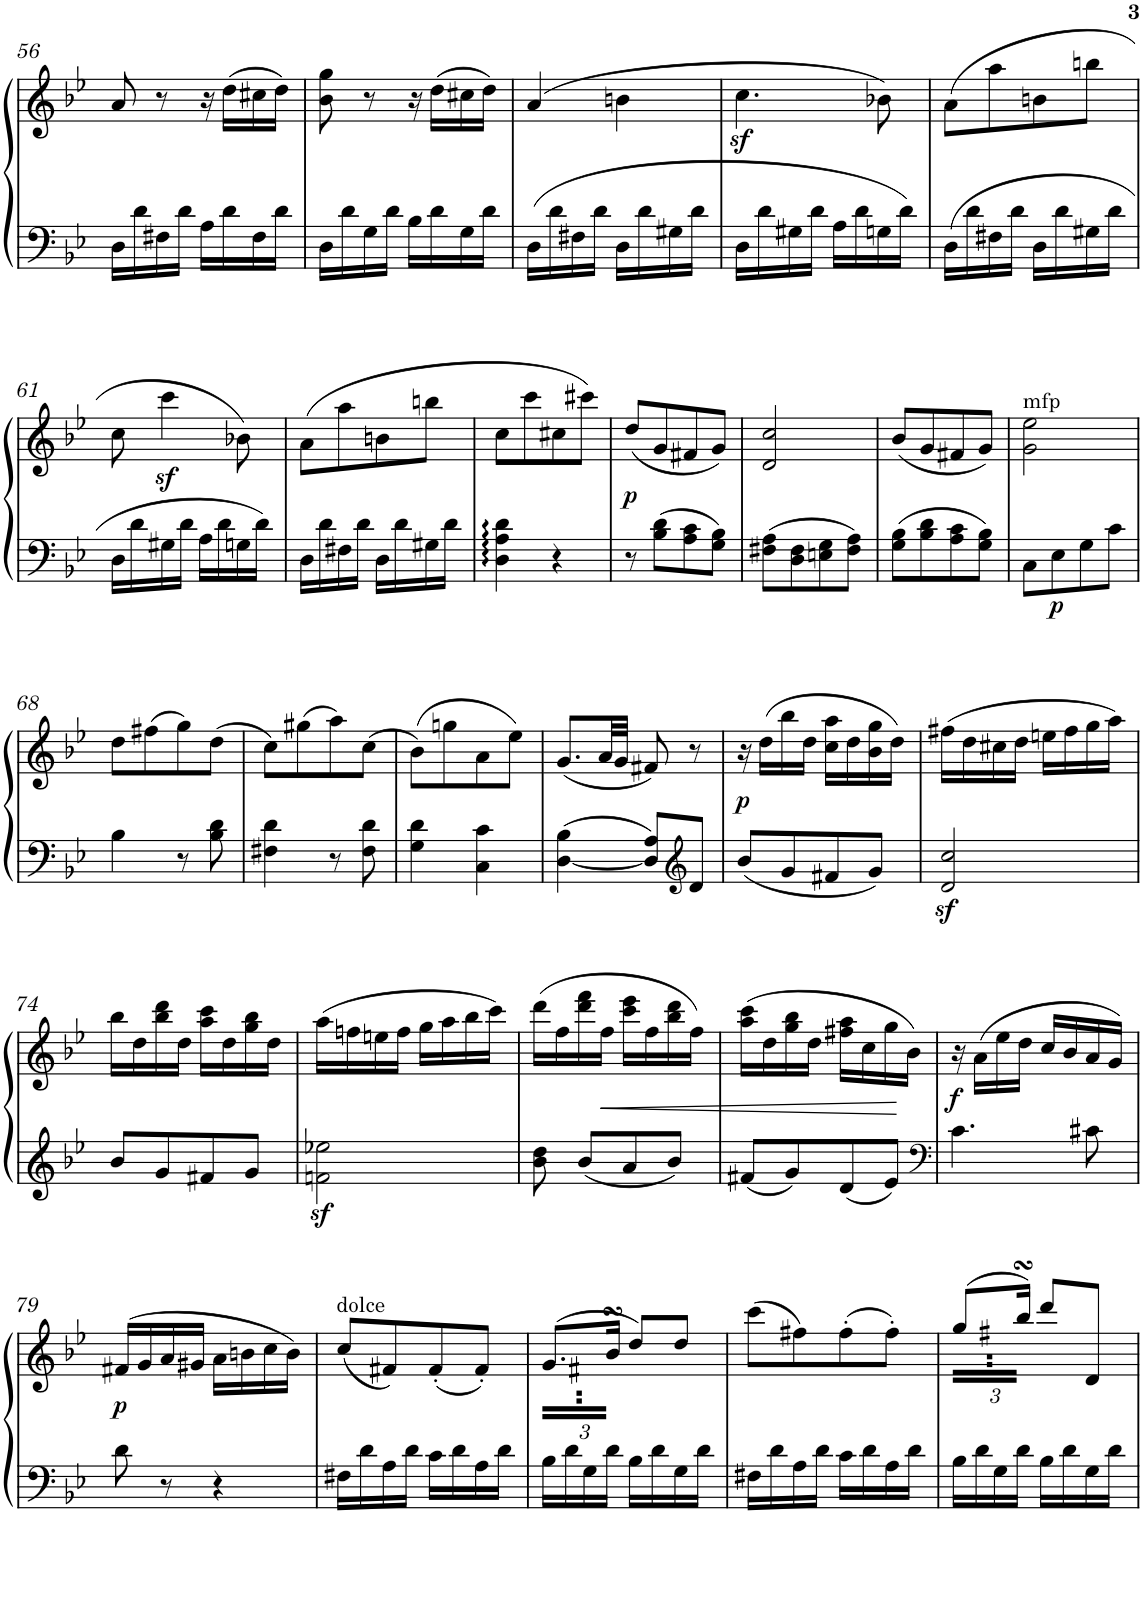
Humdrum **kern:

**kern	**kern	**dynam
*part1	*part1	*part1
*staff2	*staff1	*staff1/2
*I"Piano	*	*
*I'Pno.	*	*
!!LO:PB:g=z
*clefF4	*clefG2	*
*k[b-e-]	*k[b-e-]	*
*B-:	*B-:	*
*M2/4	*M2/4	*
=56	=56	=56
16D\LL	8a/	.
16d\	.	.
16F#X\	8r	.
16d\JJ	.	.
16A\LL	16r	.
16d\	(>16dd\LL	.
16F#\	16cc#X\	.
16d\JJ	16dd\JJ)	.
=57	=57	=57
16D\LL	8b-\ 8gg\	.
16d\	.	.
16G\	8r	.
16d\JJ	.	.
16B-\LL	16r	.
16d\	(>16dd\LL	.
16G\	16cc#X\	.
16d\JJ	16dd\JJ)	.
=58	=58	=58
16D\LL	(>4a/	.
16d\	.	.
16F#X\	.	.
16d\JJ	.	.
16D\LL	4bn\	.
16d\	.	.
16G#X\	.	.
16d\JJ	.	.
=59	=59	=59
16D\LL	4.ccz<\	.
16d\	.	.
16G#X\	.	.
16d\JJ	.	.
16A\LL	.	.
16d\	.	.
16Gn\	8b-X\)	.
16d\JJ	.	.
=60	=60	=60
16D\LL	(>8a\L	.
16d\	.	.
16F#X\	8aa\	.
16d\JJ	.	.
16D\LL	8bn\	.
16d\	.	.
16G#X\	8bbn\J	.
16d\JJ	.	.
!!LO:LB:g=z
=61	=61	=61
16D\LL	8cc\	.
16d\	.	.
16G#X\	4cccz<\	.
16d\JJ	.	.
16A\LL	.	.
16d\	.	.
16Gn\	8b-X\)	.
16d\JJ	.	.
=62	=62	=62
16D\LL	(>8a\L	.
16d\	.	.
16F#X\	8aa\	.
16d\JJ	.	.
16D\LL	8bn\	.
16d\	.	.
16G#X\	8bbn\J	.
16d\JJ	.	.
=63	=63	=63
4D\: 4A\: 4d\:	8cc\L	.
.	8ccc\	.
4r	8cc#X\	.
.	8ccc#X\J)	.
=64	=64	=64
!	!	!LO:DY:b
8r	(<8dd/L	p
8B-\ 8d\L	8g/	.
8A\ 8c\	8f#X/	.
8G\ 8B-\J	8g/J)	.
=65	=65	=65
8F#X\ 8A\L	2d/ 2cc/	.
8D\ 8F#\	.	.
8En\ 8G\	.	.
8F#\ 8A\J	.	.
=66	=66	=66
8G\ 8B-\L	(<8b-/L	.
8B-\ 8d\	8g/	.
8A\ 8c\	8f#X/	.
8G\ 8B-\J	8g/J)	.
=67	=67	=67
!	!LO:TX:a:t=mfp	!
8C\L	2g\ 2ee-\	.
!	!	!LO:DY:b=2
8E-\	.	p
8G\	.	.
8c\J	.	.
!!LO:LB:g=z
=68	=68	=68
4B-\	8dd\L	.
.	(>8ff#X\	.
8r	8gg\)	.
8B-\ 8d\	(>8dd\J	.
=69	=69	=69
4F#X\ 4d\	8cc\L)	.
.	(>8gg#X\	.
8r	8aa\)	.
8F#\ 8d\	(>8cc\J	.
=70	=70	=70
4G\ 4d\	(>8b-\L)	.
.	8ggn\	.
4C\ 4c\	8a\	.
.	8ee-\J)	.
=71	=71	=71
[4D\ 4B-\	(<8.g/L	.
.	32a/LL	.
.	32g/JJJ	.
8D/] 8A/L	8f#X/)	.
*clefG2	*	*
8d/J	8r	.
=72	=72	=72
!	!	!LO:DY:b
8b-/L	16r	p
.	(>16dd\LL	.
8g/	16bb-\	.
.	16dd\JJ	.
8f#X/	16cc\ 16aa\LL	.
.	16dd\	.
8g/J	16b-\ 16gg\	.
.	16dd\JJ)	.
=73	=73	=73
2d/z< 2cc/z<	(>16ff#X\LL	.
.	16dd\	.
.	16cc#X\	.
.	16dd\JJ	.
.	16een\LL	.
.	16ff#\	.
.	16gg\	.
.	16aa\JJ)	.
!!LO:LB:g=z
=74	=74	=74
8b-/L	16bb-\LL	.
.	16dd\	.
8g/	16bb-\ 16ddd\	.
.	16dd\JJ	.
8f#X/	16aa\ 16ccc\LL	.
.	16dd\	.
8g/J	16gg\ 16bb-\	.
.	16dd\JJ	.
=75	=75	=75
2fn\z< 2ee-X\z<	(>16aa\LL	.
.	16ffn\	.
.	16een\	.
.	16ff\JJ	.
.	16gg\LL	.
.	16aa\	.
.	16bb-\	.
.	16ccc\JJ)	.
=76	=76	=76
8b-\ 8dd\	(>16ddd\LL	.
.	16ff\	.
8b-/L	16ddd\ 16fff\	.
!	!	!LO:HP:b
.	16ff\JJ	<
8a/	16ccc\ 16eee-\LL	.
.	16ff\	.
8b-/J	16bb-\ 16ddd\	.
.	16ff\JJ)	.
=77	=77	=77
8f#X/L	(>16aa\ 16ccc\LL	.
.	16dd\	.
8g/	16gg\ 16bb-\	.
.	16dd\JJ	.
8d/	16ff#X\ 16aa\LL	.
.	16cc\	.
8e-/J	16gg\	.
.	16b-\JJ)	[
=78	=78	=78
*clefF4	*	*
!	!	!LO:DY:b
4.c\	16r	f
.	(>16a\LL	.
.	16ee-\	.
.	16dd\JJ	.
.	16cc/LL	.
.	16b-/	.
8c#X\	16a/	.
.	16g/JJ)	.
!!LO:LB:g=z
=79	=79	=79
!	!	!LO:DY:b
8d\	(>16f#X/LL	p
.	16g/	.
8r	16a/	.
.	16g#X/JJ	.
4r	16a\LL	.
.	16bn\	.
.	16cc\	.
.	16b\JJ)	.
=80	=80	=80
!	!LO:TX:a:t=dolce	!
16F#X\LL	(<8cc/L	.
16d\	.	.
16A\	8f#X/)	.
16d\JJ	.	.
16c\LL	(<8f#'/	.
16d\	.	.
16A\	8f#'/J)	.
16d\JJ	.	.
=81	=81	=81
*	*^	*
16B-\LL	(>8.g/L	16.gLL	.
16d\	.	.	.
*	*	*Xbrackettup	*
.	.	96aLL	.
.	.	96g	.
.	.	96f#XJJ	.
16G\	.	16g	.
16d\JJ	16b-sSSs/Jk	16b-JJ	.
16B-\LL	8dd/L)	4ryy	.
16d\	.	.	.
16G\	8dd/J	.	.
16d\JJ	.	.	.
*	*v	*v	*
=82	=82	=82
16F#X\LL	(>8ccc\L	.
16d\	.	.
16A\	8ff#X\)	.
16d\JJ	.	.
16c\LL	(>8ff#'\	.
16d\	.	.
16A\	8ff#'\J)	.
16d\JJ	.	.
=83	=83	=83
*	*^	*
16B-\LL	(>8.gg/L	16.ggLL	.
16d\	.	.	.
.	.	96aaLL	.
.	.	96gg	.
.	.	96ff#XJJ	.
16G\	.	16gg	.
16d\JJ	16bb-sSSs/Jk)	16bb-JJ	.
16B-\LL	8ddd/L	4ryy	.
16d\	.	.	.
16G\	8d/J	.	.
16d\JJ	.	.	.
*	*v	*v	*
=	=	=
*-	*-	*-
